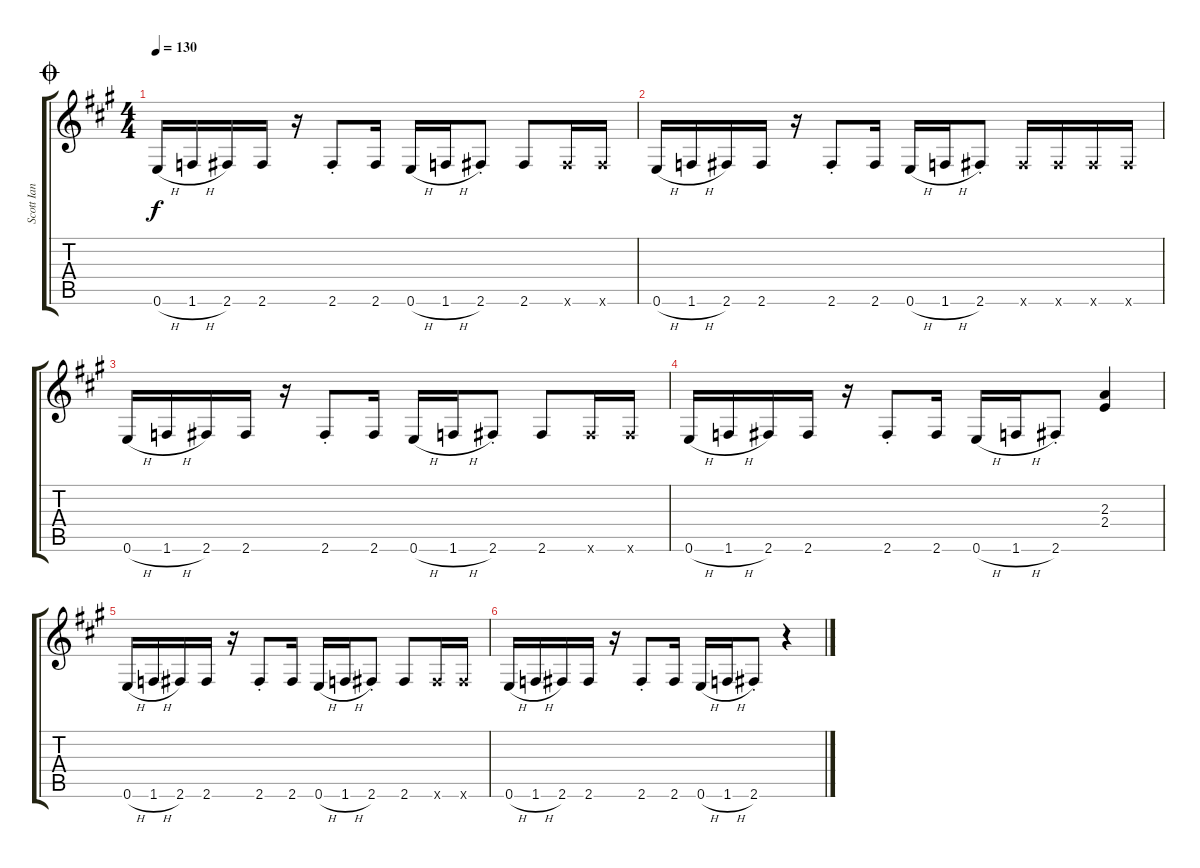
\track ("Scott Ian" "Scott Ian") {instrument distortionguitar}
\staff {score tabs}
\tuning (E4 B3 G3 D3 A2 E2) {hide}
\ts (4 4)
\jump coda
\tempo 130
\clef g2
\ks a
0.6{h}.16{dy f} 1.6{h}.16 2.6.16 2.6.16 r.16 2.6{st}.8 2.6.16 0.6{h}.16 1.6{h}.16 2.6{st}.8 2.6.8 2.6{x}.16 2.6{x}.16 |
0.6{h}.16 1.6{h}.16 2.6.16 2.6.16 r.16 2.6{st}.8 2.6.16 0.6{h}.16 1.6{h}.16 2.6{st}.8 2.6{x}.16 2.6{x}.16 2.6{x}.16 2.6{x}.16 |
0.6{h}.16 1.6{h}.16 2.6.16 2.6.16 r.16 2.6{st}.8 2.6.16 0.6{h}.16 1.6{h}.16 2.6{st}.8 2.6.8 2.6{x}.16 2.6{x}.16 |
0.6{h}.16 1.6{h}.16 2.6.16 2.6.16 r.16 2.6{st}.8 2.6.16 0.6{h}.16 1.6{h}.16 2.6{st}.8 (2.3 2.4).4 |
0.6{h}.16 1.6{h}.16 2.6.16 2.6.16 r.16 2.6{st}.8 2.6.16 0.6{h}.16 1.6{h}.16 2.6{st}.8 2.6.8 2.6{x}.16 2.6{x}.16 |
0.6{h}.16 1.6{h}.16 2.6.16 2.6.16 r.16 2.6{st}.8 2.6.16 0.6{h}.16 1.6{h}.16 2.6{st}.8 r.4
